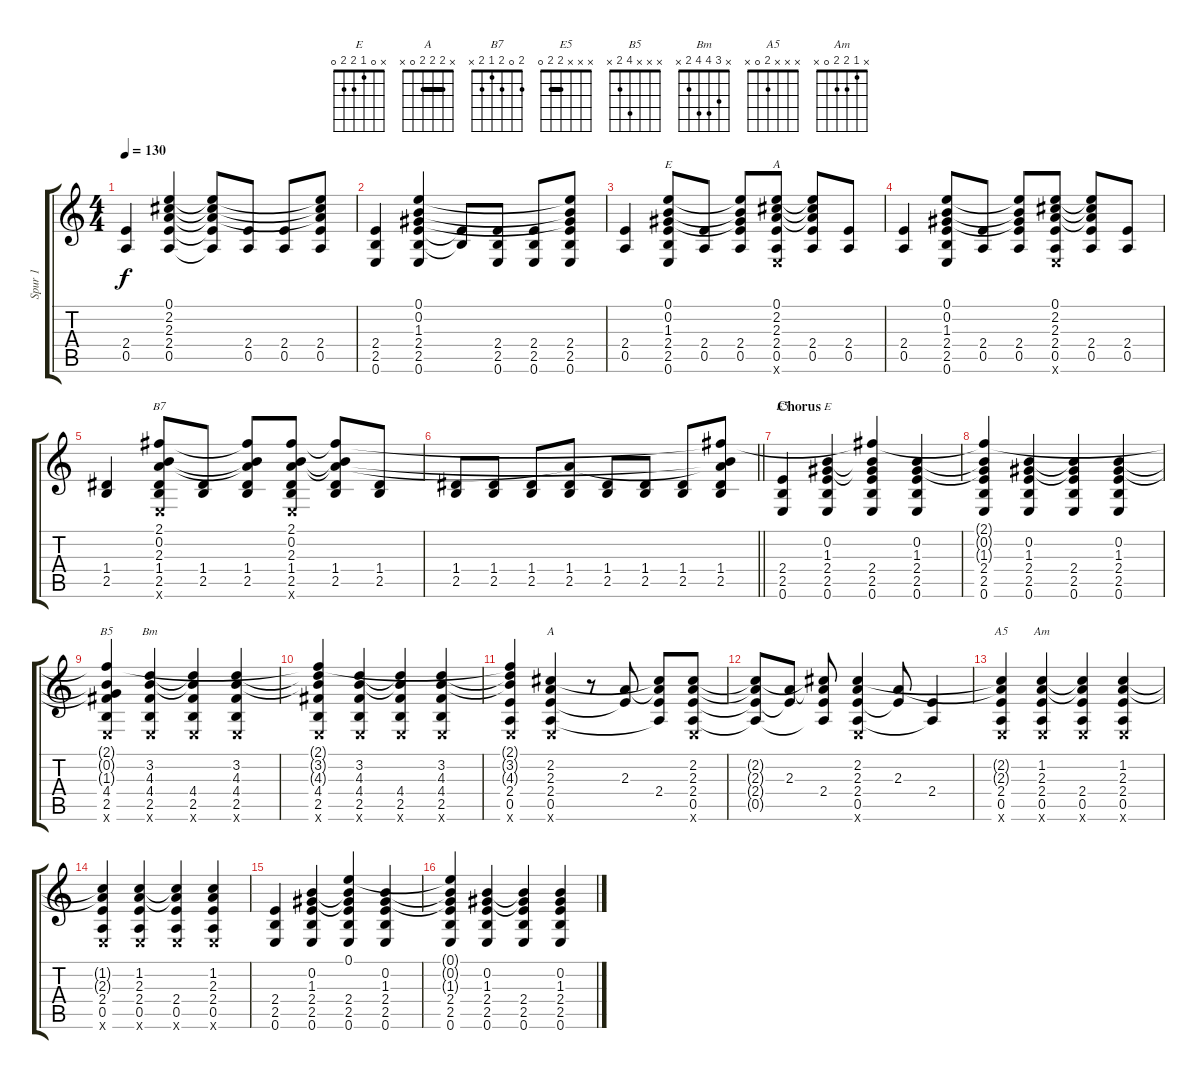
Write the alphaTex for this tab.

\track ("Spur 1" "Spur 1") {instrument acousticguitarnylon}
\staff {score tabs}
\tuning (E4 B3 G3 D3 A2 E2) {hide}
\chord ("E" 0 0 1 2 2 0)
\chord ("A" 0 2 2 2 0 x)
\chord ("B7" 2 0 2 1 2 x)
\chord ("E5" x x x 2 2 0) {barre 2}
\chord ("E" x 0 1 2 2 0)
\chord ("B5" x x x 4 2 x)
\chord ("Bm" x 3 4 4 2 x)
\chord ("A" x 2 2 2 0 x) {barre 2}
\chord ("A5" x x x 2 0 x)
\chord ("Am" x 1 2 2 0 x)
\ts (4 4)
\tempo 130
\clef g2
\ks c
(2.4 0.5).4{dy f} (0.1 2.2 2.3 2.4 0.5).4 (0.1{t} 2.2{t} 2.3{t} 2.4{t} 0.5{t}).8 (2.4 0.5).8 (2.4 0.5).8 (0.1{t} 2.2{t} 2.3{t} 2.4 0.5).8 |
(2.4 2.5 0.6).4 (0.1 0.2 1.3 2.4 2.5 0.6).4 (2.4{t} 2.5{t}).8 (2.4 2.5 0.6).8 (2.4 2.5 0.6).8 (0.1{t} 0.2{t} 1.3{t} 2.4 2.5 0.6).8 |
(2.4 0.5).4 (0.1 0.2 1.3 2.4 2.5 0.6).8{ch "E"} (2.4 0.5).8 (0.1{t} 0.2{t} 1.3{t} 2.4 0.5).8 (0.1 2.2 2.3 2.4 0.5 0.6{x}).8{ch "A"} (0.1{t} 2.2{t} 2.3{t} 2.4 0.5).8 (2.4 0.5).8 |
(2.4 0.5).4 (0.1 0.2 1.3 2.4 2.5 0.6).8 (2.4 0.5).8 (0.1{t} 0.2{t} 1.3{t} 2.4 0.5).8 (0.1 2.2 2.3 2.4 0.5 0.6{x}).8 (0.1{t} 2.2{t} 2.3{t} 2.4 0.5).8 (2.4 0.5).8 |
(1.4 2.5).4 (2.1 0.2 2.3 1.4 2.5 0.6{x}).8{ch "B7"} (1.4 2.5).8 (2.1{t} 0.2{t} 2.3{t} 1.4 2.5).8 (2.1 0.2 2.3 1.4 2.5 0.6{x}).8 (2.1{t} 0.2{t} 2.3{t} 1.4 2.5).8 (1.4 2.5).8 |
\barLineRight lightlight
(1.4 2.5).8 (1.4 2.5).8 (1.4 2.5).8 (2.3{t} 1.4 2.5).8 (1.4 2.5).8 (1.4 2.5).8 (1.4 2.5).8 (2.1{t} 0.2{t} 2.3{t} 1.4 2.5).8 |
\section ("" "Chorus")
(2.4 2.5 0.6).4{ch "E5"} (0.2 1.3 2.4 2.5 0.6).4{ch "E"} (2.1{t} 0.2{t} 1.3{t} 2.4 2.5 0.6).4 (0.2 1.3 2.4 2.5 0.6).4 |
(2.1{t} 0.2{t} 1.3{t} 2.4 2.5 0.6).4 (0.2 1.3 2.4 2.5 0.6).4 (0.2{t} 1.3{t} 2.4 2.5 0.6).4 (0.2 1.3 2.4 2.5 0.6).4 |
(2.1{t} 0.2{t} 1.3{t} 4.4 2.5 0.6{x}).4{ch "B5"} (3.2 4.3 4.4 2.5 0.6{x}).4{ch "Bm"} (3.2{t} 4.3{t} 4.4 2.5 0.6{x}).4 (3.2 4.3 4.4 2.5 0.6{x}).4 |
(2.1{t} 3.2{t} 4.3{t} 4.4 2.5 0.6{x}).4 (3.2 4.3 4.4 2.5 0.6{x}).4 (3.2{t} 4.3{t} 4.4 2.5 0.6{x}).4 (3.2 4.3 4.4 2.5 0.6{x}).4 |
(2.1{t} 3.2{t} 4.3{t} 2.4 0.5 0.6{x}).4 (2.2 2.3 2.4 0.5 0.6{x}).4{ch "A"} r.8 (2.3 2.4{t}).8 (2.2{t} 2.3{t} 2.4 0.5{t}).8 (2.2 2.3 2.4 0.5 0.6{x}).8 |
(2.2{t} 2.3{t} 2.4{t} 0.5{t}).8 (2.3 2.4{t}).8 (2.2{t} 2.3{t} 2.4 0.5{t}).8 (2.2 2.3 2.4 0.5 0.6{x}).4 (2.3 2.4{t}).8 (2.4 0.5{t}).4 |
(2.2{t} 2.3{t} 2.4 0.5 0.6{x}).4{ch "A5"} (1.2 2.3 2.4 0.5 0.6{x}).4{ch "Am"} (1.2{t} 2.3{t} 2.4 0.5 0.6{x}).4 (1.2 2.3 2.4 0.5 0.6{x}).4 |
(1.2{t} 2.3{t} 2.4 0.5 0.6{x}).4 (1.2 2.3 2.4 0.5 0.6{x}).4 (1.2{t} 2.3{t} 2.4 0.5 0.6{x}).4 (1.2 2.3 2.4 0.5 0.6{x}).4 |
(2.4 2.5 0.6).4 (0.2 1.3 2.4 2.5 0.6).4 (0.1 0.2{t} 1.3{t} 2.4 2.5 0.6).4 (0.2 1.3 2.4 2.5 0.6).4 |
(0.1{t} 0.2{t} 1.3{t} 2.4 2.5 0.6).4 (0.2 1.3 2.4 2.5 0.6).4 (0.2{t} 1.3{t} 2.4 2.5 0.6).4 (0.2 1.3 2.4 2.5 0.6).4
